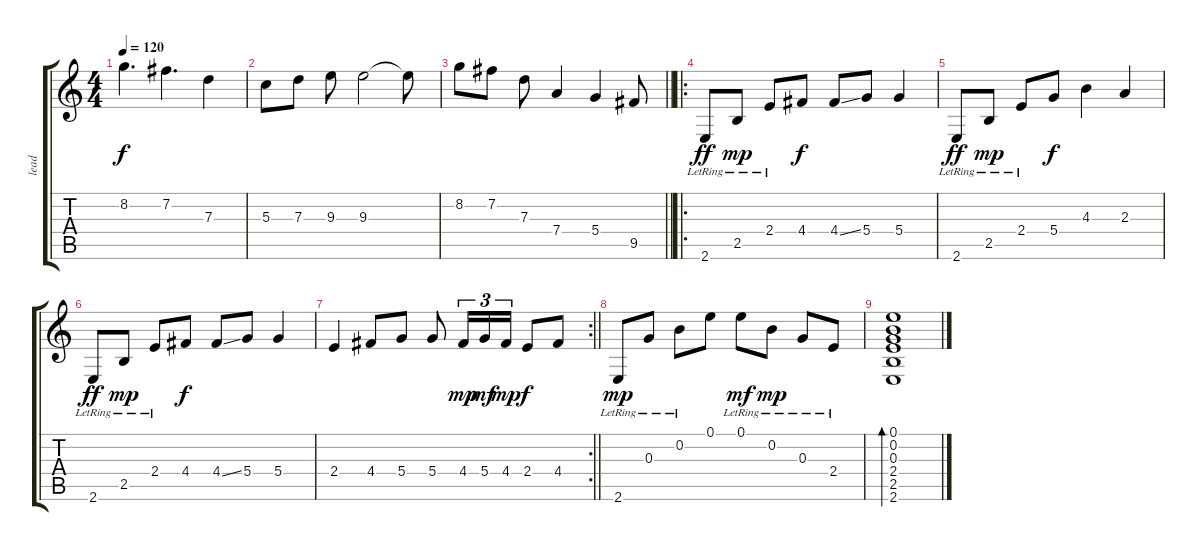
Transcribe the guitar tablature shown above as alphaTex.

\track ("lead" "lead") {instrument acousticguitarsteel}
\staff {score tabs}
\tuning (E4 B3 G3 D3 A2 D2) {hide}
\ts (4 4)
\tempo 120
\clef g2
\ks c
8.2.4{d dy f} 7.2.4{d} 7.3.4 |
5.3.8 7.3.8 9.3.8 9.3.2 9.3{t}.8 |
\barLineRight lightlight
8.2.8 7.2.8 7.3.8 7.4.4 5.4.4 9.5.8 |
\ro
2.6{lr}.8{dy ff} 2.5{lr}.8{dy mp} 2.4{lr}.8 4.4.8{dy f} 4.4{ss}.8 5.4.8 5.4.4 |
2.6{lr}.8{dy ff} 2.5{lr}.8{dy mp} 2.4{lr}.8 5.4.8{dy f} 4.3.4 2.3.4 |
2.6{lr}.8{dy ff} 2.5{lr}.8{dy mp} 2.4{lr}.8 4.4.8{dy f} 4.4{ss}.8 5.4.8 5.4.4 |
\rc 2
\barLineRight lightlight
2.4.4 4.4.8 5.4.8 5.4.8 4.4.16{tu (3 2) dy mp} 5.4.16{tu (3 2) dy mf} 4.4.16{tu (3 2) dy mp} 2.4.8{dy f} 4.4.8 |
2.6{lr}.8{dy mp} 0.3{lr}.8 0.2{lr}.8 0.1.8 0.1{lr}.8{dy mf} 0.2{lr}.8{dy mp} 0.3{lr}.8 2.4{lr}.8 |
(0.1 0.2 0.3 2.4 2.5 2.6).1{bd 240}
